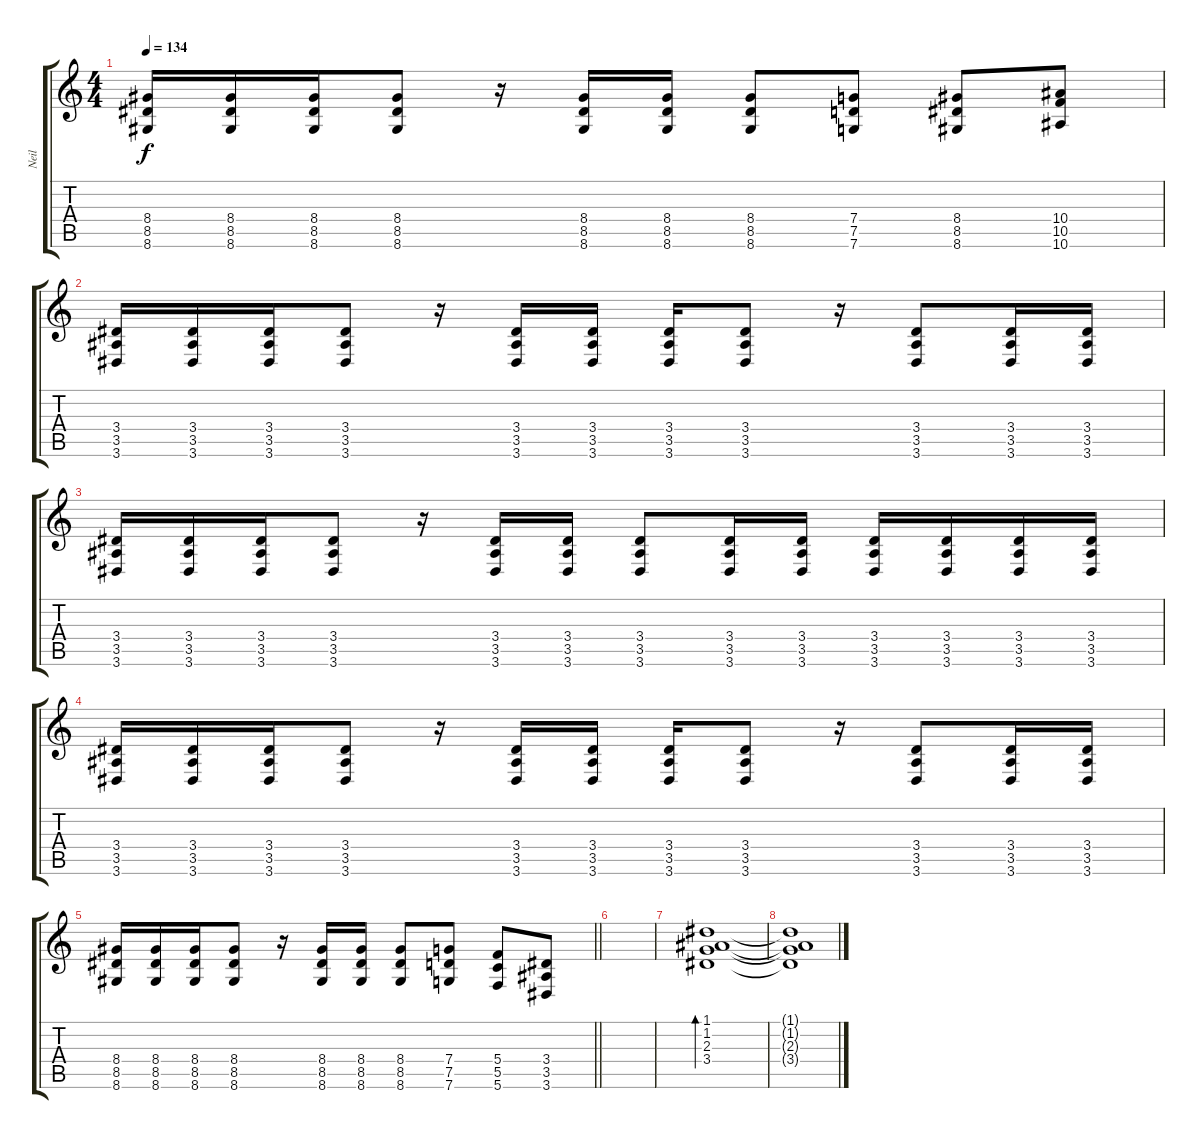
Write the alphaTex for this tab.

\track ("Neil" "Neil") {instrument distortionguitar}
\staff {score tabs}
\tuning (D4 A3 F3 C3 G2 C2) {hide}
\ts (4 4)
\tempo 134
\clef g2
\ks c
(8.4 8.5 8.6).16{dy f} (8.4 8.5 8.6).16 (8.4 8.5 8.6).16 (8.4 8.5 8.6).8 r.16 (8.4 8.5 8.6).16 (8.4 8.5 8.6).16 (8.4 8.5 8.6).8 (7.4 7.5 7.6).8 (8.4 8.5 8.6).8 (10.4 10.5 10.6).8 |
(3.4 3.5 3.6).16 (3.4 3.5 3.6).16 (3.4 3.5 3.6).16 (3.4 3.5 3.6).8 r.16 (3.4 3.5 3.6).16 (3.4 3.5 3.6).16 (3.4 3.5 3.6).16 (3.4 3.5 3.6).8 r.16 (3.4 3.5 3.6).8 (3.4 3.5 3.6).16 (3.4 3.5 3.6).16 |
(3.4 3.5 3.6).16 (3.4 3.5 3.6).16 (3.4 3.5 3.6).16 (3.4 3.5 3.6).8 r.16 (3.4 3.5 3.6).16 (3.4 3.5 3.6).16 (3.4 3.5 3.6).8 (3.4 3.5 3.6).16 (3.4 3.5 3.6).16 (3.4 3.5 3.6).16 (3.4 3.5 3.6).16 (3.4 3.5 3.6).16 (3.4 3.5 3.6).16 |
(3.4 3.5 3.6).16 (3.4 3.5 3.6).16 (3.4 3.5 3.6).16 (3.4 3.5 3.6).8 r.16 (3.4 3.5 3.6).16 (3.4 3.5 3.6).16 (3.4 3.5 3.6).16 (3.4 3.5 3.6).8 r.16 (3.4 3.5 3.6).8 (3.4 3.5 3.6).16 (3.4 3.5 3.6).16 |
\barLineRight lightlight
(8.4 8.5 8.6).16 (8.4 8.5 8.6).16 (8.4 8.5 8.6).16 (8.4 8.5 8.6).8 r.16 (8.4 8.5 8.6).16 (8.4 8.5 8.6).16 (8.4 8.5 8.6).8 (7.4 7.5 7.6).8 (5.4 5.5 5.6).8 (3.4 3.5 3.6).8 |
|
(1.1 1.2 2.3 3.4).1{bd 480 instrument electricguitarclean} |
(1.1{t} 1.2{t} 2.3{t} 3.4{t}).1
